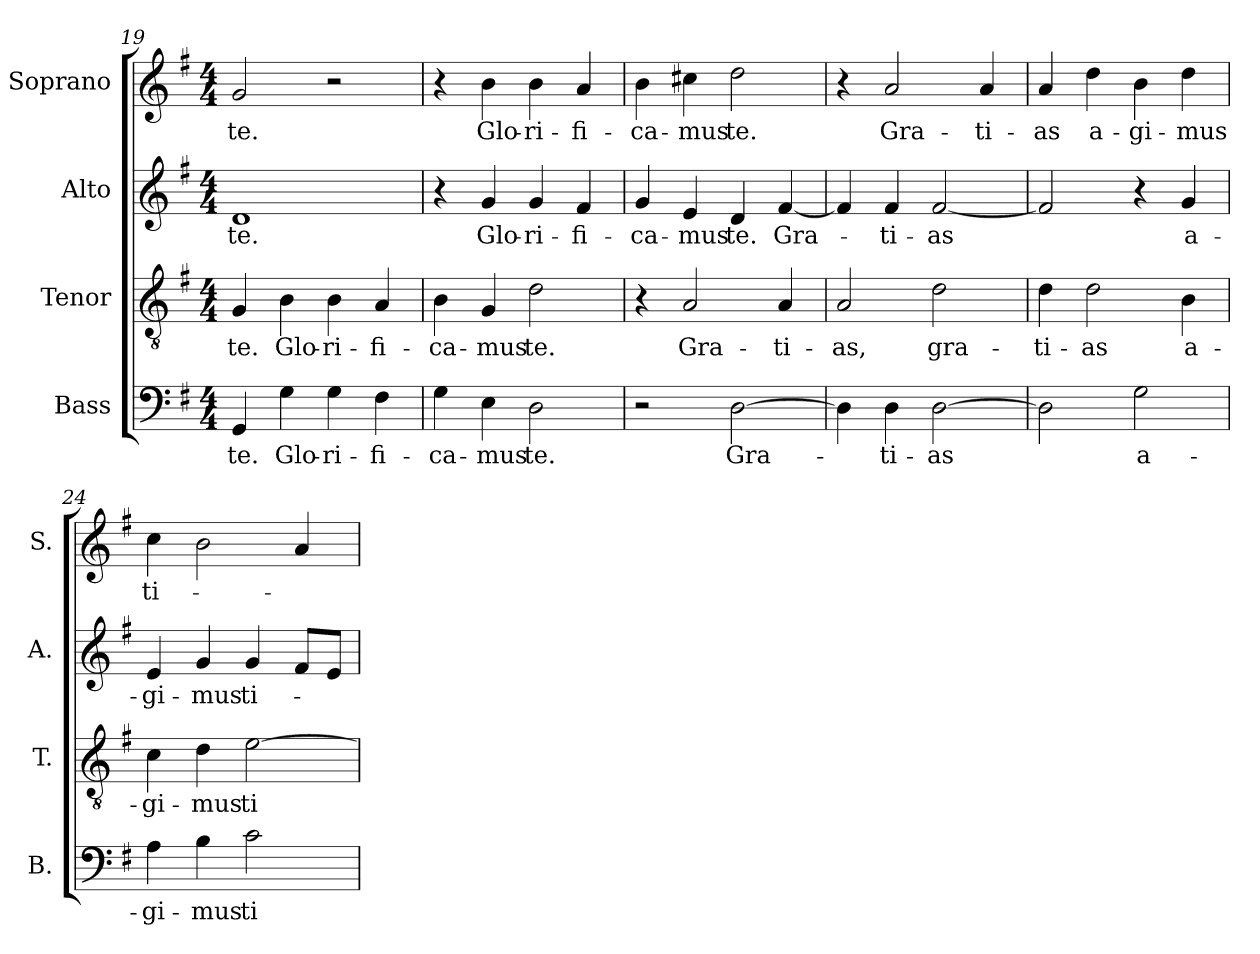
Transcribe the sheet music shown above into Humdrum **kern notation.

**kern	**text	**kern	**text	**kern	**text	**kern	**text
*part4	*part4	*part3	*part3	*part2	*part2	*part1	*part1
*staff4	*staff4	*staff3	*staff3	*staff2	*staff2	*staff1	*staff1
*I"Bass	*	*I"Tenor	*	*I"Alto	*	*I"Soprano	*
*I'B.	*	*I'T.	*	*I'A.	*	*I'S.	*
*clefF4	*	*clefGv2	*	*clefG2	*	*clefG2	*
*	*	*ITrd7c12	*	*	*	*	*
*k[f#]	*	*k[f#]	*	*k[f#]	*	*k[f#]	*
*G:	*	*G:	*	*G:	*	*G:	*
*M4/4	*	*M4/4	*	*M4/4	*	*M4/4	*
=19	=19	=19	=19	=19	=19	=19	=19
!	!LO:LY:b:color=#000000	!	!	!	!	!	!
!	!	!	!LO:LY:b:color=#000000	!	!	!	!
!	!	!	!	!	!LO:LY:b:color=#000000	!	!
!	!	!	!	!	!	!	!LO:LY:b:color=#000000
4GGi/	te.	4GGi/	te.	1di	te.	2gi/	te.
!	!LO:LY:b:color=#000000	!	!	!	!	!	!
!	!	!	!LO:LY:b:color=#000000	!	!	!	!
4Gi\	Glo-	4BBi\	Glo-	.	.	.	.
!	!LO:LY:b:color=#000000	!	!	!	!	!	!
!	!	!	!LO:LY:b:color=#000000	!	!	!	!
4Gi\	-ri-	4BBi\	-ri-	.	.	2r	.
!	!LO:LY:b:color=#000000	!	!	!	!	!	!
!	!	!	!LO:LY:b:color=#000000	!	!	!	!
4F#i\	-fi-	4AAi/	-fi-	.	.	.	.
=20	=20	=20	=20	=20	=20	=20	=20
!	!LO:LY:b:color=#000000	!	!	!	!	!	!
!	!	!	!LO:LY:b:color=#000000	!	!	!	!
4Gi\	-ca-	4BBi\	-ca-	4r	.	4r	.
!	!LO:LY:b:color=#000000	!	!	!	!	!	!
!	!	!	!LO:LY:b:color=#000000	!	!	!	!
!	!	!	!	!	!LO:LY:b:color=#000000	!	!
!	!	!	!	!	!	!	!LO:LY:b:color=#000000
4Ei\	-mus	4GGi/	-mus	4gi/	Glo-	4bi\	Glo-
!	!LO:LY:b:color=#000000	!	!	!	!	!	!
!	!	!	!LO:LY:b:color=#000000	!	!	!	!
!	!	!	!	!	!LO:LY:b:color=#000000	!	!
!	!	!	!	!	!	!	!LO:LY:b:color=#000000
2Di\	te.	2Di\	te.	4gi/	-ri-	4bi\	-ri-
!	!	!	!	!	!LO:LY:b:color=#000000	!	!
!	!	!	!	!	!	!	!LO:LY:b:color=#000000
.	.	.	.	4f#i/	-fi-	4ai/	-fi-
=21	=21	=21	=21	=21	=21	=21	=21
!	!	!	!	!	!LO:LY:b:color=#000000	!	!
!	!	!	!	!	!	!	!LO:LY:b:color=#000000
2r	.	4r	.	4gi/	-ca-	4bi\	-ca-
!	!	!	!LO:LY:b:color=#000000	!	!	!	!
!	!	!	!	!	!LO:LY:b:color=#000000	!	!
!	!	!	!	!	!	!	!LO:LY:b:color=#000000
.	.	2AAi/	Gra-	4ei/	-mus	4cc#Xi\	-mus
!	!LO:LY:b:color=#000000	!	!	!	!	!	!
!	!	!	!	!	!LO:LY:b:color=#000000	!	!
!	!	!	!	!	!	!	!LO:LY:b:color=#000000
[2Di\	Gra-	.	.	4di/	te.	2ddi\	te.
!	!	!	!LO:LY:b:color=#000000	!	!	!	!
!	!	!	!	!	!LO:LY:b:color=#000000	!	!
.	.	4AAi/	-ti-	[4f#i/	Gra-	.	.
=22	=22	=22	=22	=22	=22	=22	=22
!	!	!	!LO:LY:b:color=#000000	!	!	!	!
4Di\]	.	2AAi/	-as,	4f#i/]	.	4r	.
!	!LO:LY:b:color=#000000	!	!	!	!	!	!
!	!	!	!	!	!LO:LY:b:color=#000000	!	!
!	!	!	!	!	!	!	!LO:LY:b:color=#000000
4Di\	-ti-	.	.	4f#i/	-ti-	2ai/	Gra-
!	!LO:LY:b:color=#000000	!	!	!	!	!	!
!	!	!	!LO:LY:b:color=#000000	!	!	!	!
!	!	!	!	!	!LO:LY:b:color=#000000	!	!
[2Di\	-as	2Di\	gra-	[2f#i/	-as	.	.
!	!	!	!	!	!	!	!LO:LY:b:color=#000000
.	.	.	.	.	.	4ai/	-ti-
=23	=23	=23	=23	=23	=23	=23	=23
!	!	!	!LO:LY:b:color=#000000	!	!	!	!
!	!	!	!	!	!	!	!LO:LY:b:color=#000000
2Di\]	.	4Di\	-ti-	2f#i/]	.	4ai/	-as
!	!	!	!LO:LY:b:color=#000000	!	!	!	!
!	!	!	!	!	!	!	!LO:LY:b:color=#000000
.	.	2Di\	-as	.	.	4ddi\	a-
!	!LO:LY:b:color=#000000	!	!	!	!	!	!
!	!	!	!	!	!	!	!LO:LY:b:color=#000000
2Gi\	a-	.	.	4r	.	4bi\	-gi-
!	!	!	!LO:LY:b:color=#000000	!	!	!	!
!	!	!	!	!	!LO:LY:b:color=#000000	!	!
!	!	!	!	!	!	!	!LO:LY:b:color=#000000
.	.	4BBi\	a-	4gi/	a-	4ddi\	-mus
!!LO:LB:g=z
=24	=24	=24	=24	=24	=24	=24	=24
!	!LO:LY:b:color=#000000	!	!	!	!	!	!
!	!	!	!LO:LY:b:color=#000000	!	!	!	!
!	!	!	!	!	!LO:LY:b:color=#000000	!	!
!	!	!	!	!	!	!	!LO:LY:b:color=#000000
4Ai\	-gi-	4Ci\	-gi-	4ei/	-gi-	4cci\	ti-
!	!LO:LY:b:color=#000000	!	!	!	!	!	!
!	!	!	!LO:LY:b:color=#000000	!	!	!	!
!	!	!	!	!	!LO:LY:b:color=#000000	!	!
4Bi\	-mus	4Di\	-mus	4gi/	-mus	2bi\	.
!	!LO:LY:b:color=#000000	!	!	!	!	!	!
!	!	!	!LO:LY:b:color=#000000	!	!	!	!
!	!	!	!	!	!LO:LY:b:color=#000000	!	!
2ci\	ti-	[2Ei\	ti-	4gi/	ti-	.	.
.	.	.	.	8f#i/L	.	4ai/	.
.	.	.	.	8ei/J	.	.	.
=	=	=	=	=	=	=	=
*-	*-	*-	*-	*-	*-	*-	*-
